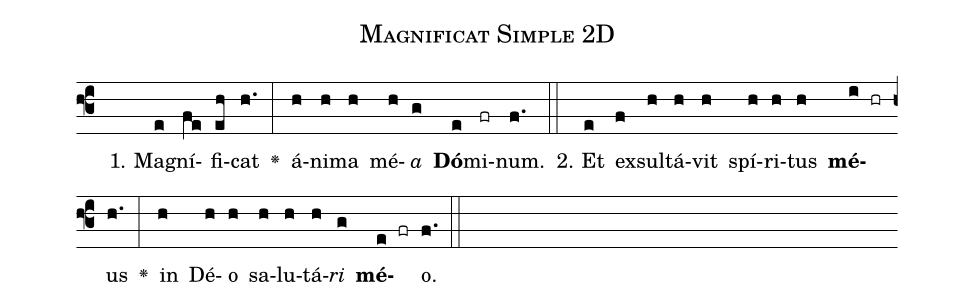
name: Magnificat Simple 2D;
office-part: Magnificat;
%%
% The syntax in this part is called gabc. Please refer to http://home.gna.org/gregorio/gabc/#basis

(f3) () () 1. M{a}(e)gní(fe)fi(eh)cat(h.) <v>\greheightstar</v>(:) á(h)ni(h)ma(h) mé(h)<i>a</i>(g) <b>Dó</b>(e)mi(fr)num.(f.) (::)
2. Et(e) ex(f)sul(h)tá(h)vit(h) spí(h)ri(h)tus(h) <b>mé</b>(i hr)us(h.) <v>\greheightstar</v>(:) in(h) Dé(h)o(h) sa(h)lu(h)tá(h)<i>ri</i>(g) <b>mé</b>(e fr)o.(f.) (::)


%E(h) u(h) o(h) u(g) a(e) e.(f.)(::)

%Mediant of 1 accent
%Termination of 1 accent with 1 preperatory syllable
